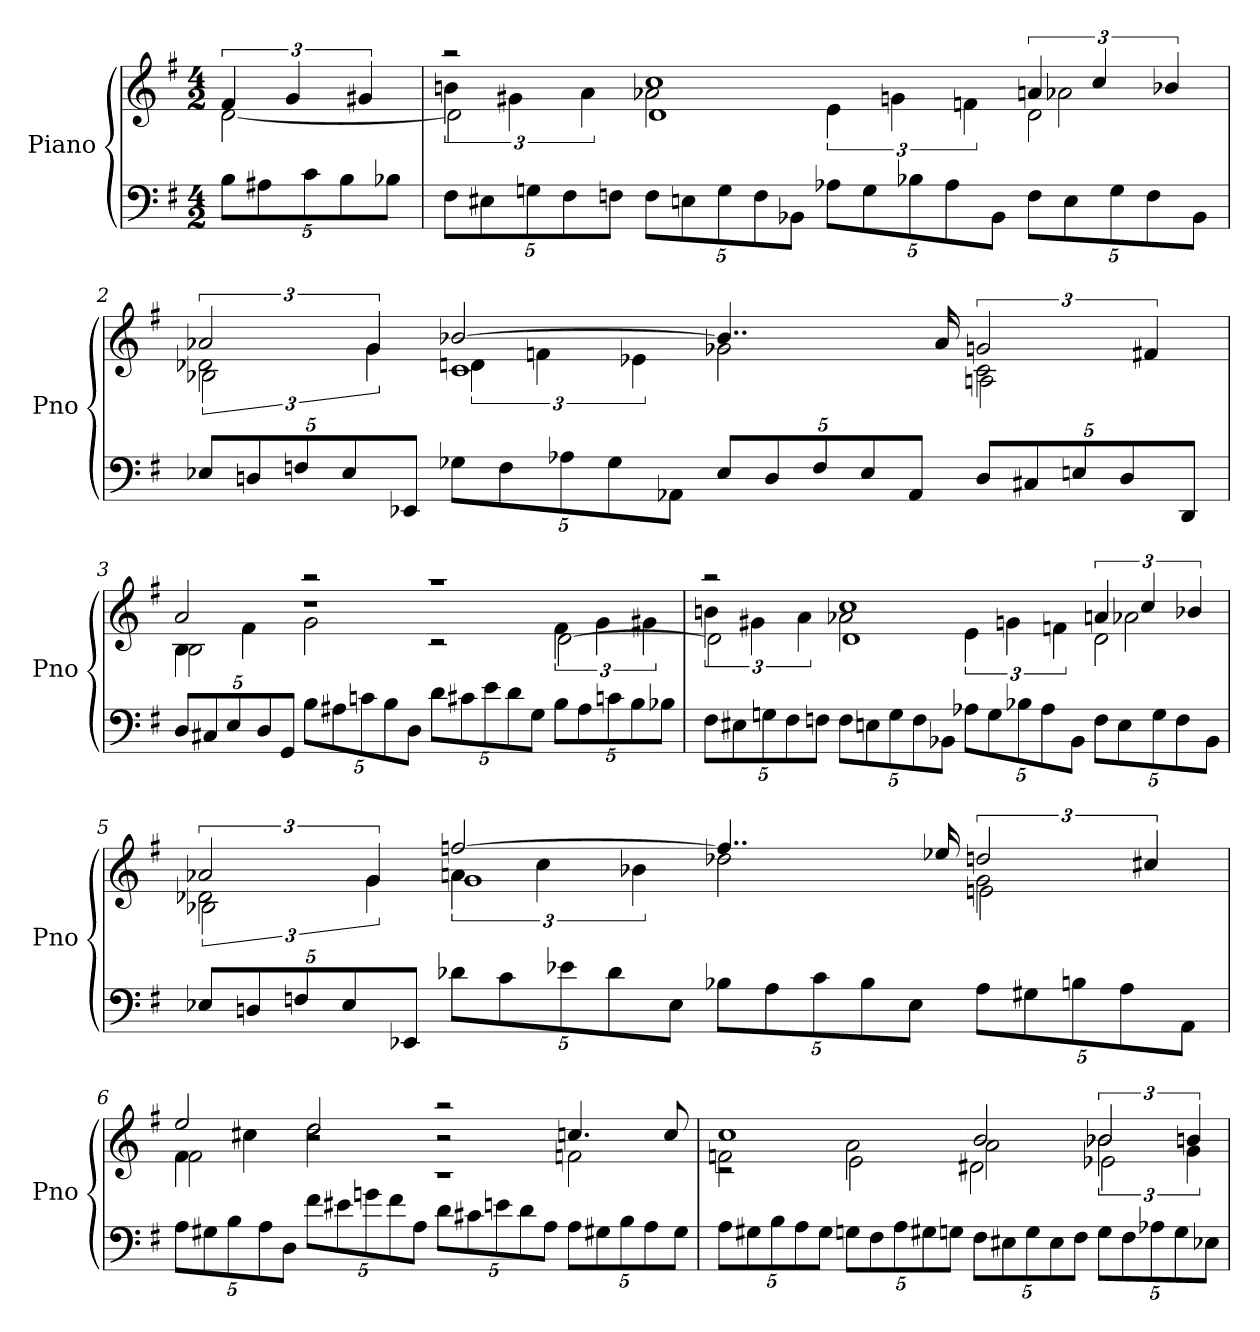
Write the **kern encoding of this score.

**kern	**kern
*part1	*part1
*staff2	*staff1
*I"Piano	*
*I'Pno	*
*clefF4	*clefG2
*k[f#]	*k[f#]
*G:	*G:
*M4/2	*M4/2
=	=
*	*^
10BL	6f#	[2d\
10A#X	.	.
.	6g	.
10c	.	.
10B	.	.
.	6g#X	.
10B-XJ	.	.
=1	=1	=1
*	*	*^
10F#L	2raa	6bn	2d\]
10E#X	.	.	.
.	.	6g#X	.
10Gn	.	.	.
10F#	.	.	.
.	.	6a	.
10FnJ	.	.	.
10FL	1cc	2a-X	1d
10En	.	.	.
10G	.	.	.
10F	.	.	.
10BB-XJ	.	.	.
10A-XL	.	6e	.
10G	.	.	.
.	.	6gn	.
10B-X	.	.	.
10A-	.	.	.
.	.	6fn	.
10BB-J	.	.	.
10FL	6an	2a-X	2d\
10E	.	.	.
.	6cc	.	.
10G	.	.	.
10F	.	.	.
.	6b-X	.	.
10BB-J	.	.	.
=2	=2	=2	=2
10E-XL	3a-X	2d-X	3B-X\
10Dn	.	.	.
10Fn	.	.	.
10E-	.	.	.
.	6g	.	6g\
10EE-XJ	.	.	.
10G-XL	[2b-X	1c	6dn\
10F	.	.	.
.	.	.	6fn\
10A-X	.	.	.
10G-	.	.	.
.	.	.	6e-X\
10AA-XJ	.	.	.
10E-L	4..b-]	.	2g-X\
10D	.	.	.
10F	.	.	.
10E-	.	.	.
10AA-J	.	.	.
.	16a-	.	.
10DL	3gn	2c	2An\
10C#X	.	.	.
10En	.	.	.
10D	.	.	.
.	6f#X	.	.
10DDJ	.	.	.
=3	=3	=3	=3
10DL	2a	4B	2B\
10C#X	.	.	.
10E	.	.	.
.	.	4f#	.
10D	.	.	.
10GGJ	.	.	.
10BL	2raa	2g	1r
10A#X	.	.	.
10cn	.	.	.
10B	.	.	.
10DJ	.	.	.
10dL	1raa	2rc	.
10c#X	.	.	.
10e	.	.	.
10d	.	.	.
10GJ	.	.	.
10BL	.	6f#	[2d\
10A#	.	.	.
.	.	6g	.
10cn	.	.	.
10B	.	.	.
.	.	6g#X	.
10B-XJ	.	.	.
=4	=4	=4	=4
10F#L	2raa	6bn	2d\]
10E#X	.	.	.
.	.	6g#X	.
10Gn	.	.	.
10F#	.	.	.
.	.	6a	.
10FnJ	.	.	.
10FL	1cc	2a-X	1d
10En	.	.	.
10G	.	.	.
10F	.	.	.
10BB-XJ	.	.	.
10A-XL	.	6e	.
10G	.	.	.
.	.	6gn	.
10B-X	.	.	.
10A-	.	.	.
.	.	6fn	.
10BB-J	.	.	.
10FL	6an	2a-X	2d\
10E	.	.	.
.	6cc	.	.
10G	.	.	.
10F	.	.	.
.	6b-X	.	.
10BB-J	.	.	.
=5	=5	=5	=5
10E-XL	3a-X	2d-X	3B-X\
10Dn	.	.	.
10Fn	.	.	.
10E-	.	.	.
.	6g	.	6g\
10EE-XJ	.	.	.
10d-XL	[2ffn	6an	1g
10c	.	.	.
.	.	6cc	.
10e-X	.	.	.
10d-	.	.	.
.	.	6b-X	.
10E-J	.	.	.
10B-XL	4..ff]	2dd-X	.
10A	.	.	.
10c	.	.	.
10B-	.	.	.
10E-J	.	.	.
.	16ee-X	.	.
10AL	3ddn	2g	2en\
10G#X	.	.	.
10Bn	.	.	.
10A	.	.	.
.	6cc#X	.	.
10AAJ	.	.	.
=6	=6	=6	=6
10AL	2ee	4f#	2f#\
10G#X	.	.	.
10B	.	.	.
.	.	4cc#X	.
10A	.	.	.
10DJ	.	.	.
10f#L	2dd	2dd	2r
10e#X	.	.	.
10gn	.	.	.
10f#	.	.	.
10AJ	.	.	.
10dL	2raa	1rc	2r
10c#X	.	.	.
10en	.	.	.
10d	.	.	.
10AJ	.	.	.
10AL	4.ccn	.	2fn\
10G#X	.	.	.
10B	.	.	.
10A	.	.	.
.	8cc	.	.
10G#J	.	.	.
=7	=7	=7	=7
10AL	1cc	2rc	2fn\
10G#X	.	.	.
10B	.	.	.
10A	.	.	.
10G#J	.	.	.
10GnL	.	2a	2e\
10F#	.	.	.
10A	.	.	.
10G#X	.	.	.
10GnJ	.	.	.
10F#L	2b	2a	2d#X\
10E#X	.	.	.
10G	.	.	.
10E#	.	.	.
10F#J	.	.	.
10GL	3b-X	3b-X	2e-X\
10F#	.	.	.
10A-X	.	.	.
10G	.	.	.
.	6bn	6g	.
10E-XJ	.	.	.
*	*v	*v	*v
=	=
*-	*-
